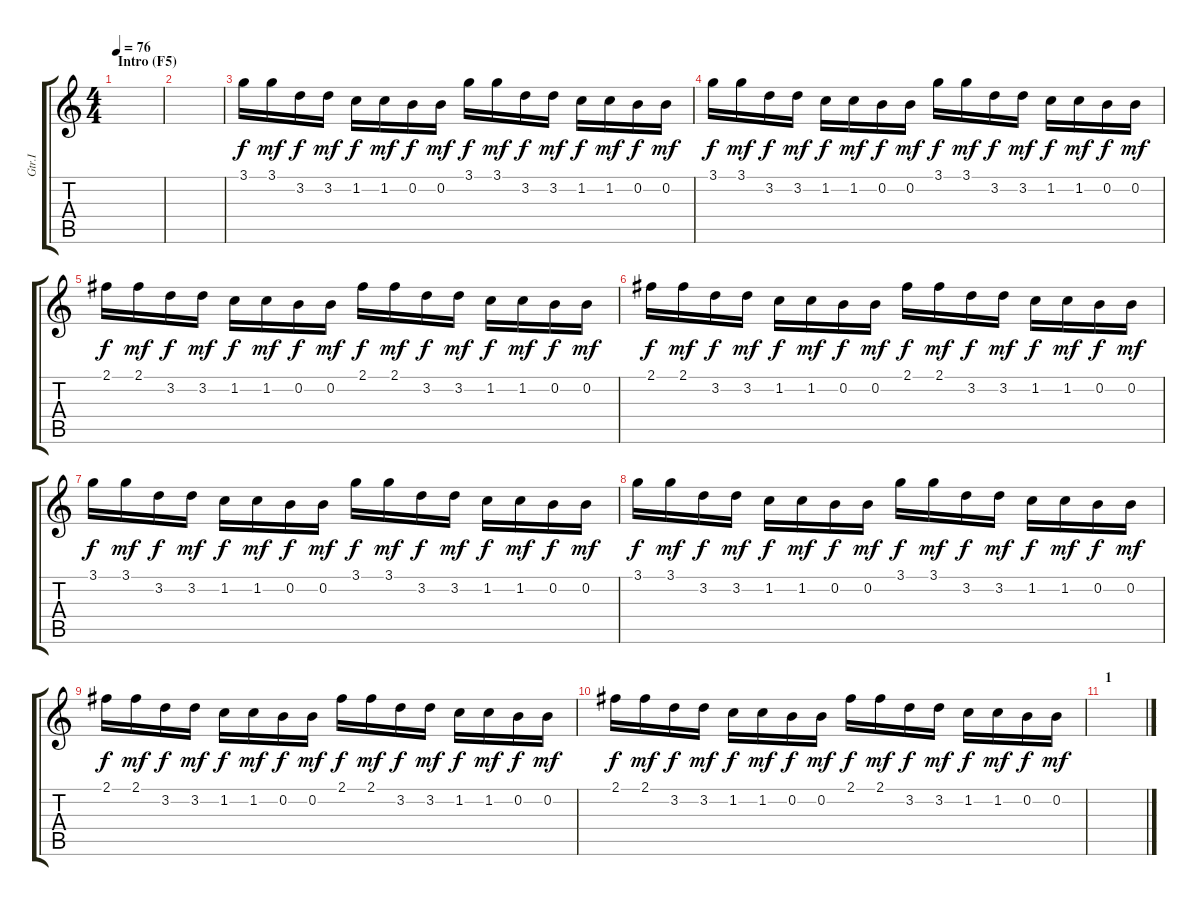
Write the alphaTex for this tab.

\track ("Gtr.I" "Gtr.I") {instrument distortionguitar}
\staff {score tabs}
\tuning (E4 B3 G3 D3 A2 E2) {hide}
\ts (4 4)
\section ("" "Intro (F5)")
\tempo 76
\clef g2
\ks c
|
|
3.1.16 3.1.16{dy mf} 3.2.16{dy f} 3.2.16{dy mf} 1.2.16{dy f} 1.2.16{dy mf} 0.2.16{dy f} 0.2.16{dy mf} 3.1.16{dy f} 3.1.16{dy mf} 3.2.16{dy f} 3.2.16{dy mf} 1.2.16{dy f} 1.2.16{dy mf} 0.2.16{dy f} 0.2.16{dy mf} |
3.1.16{dy f} 3.1.16{dy mf} 3.2.16{dy f} 3.2.16{dy mf} 1.2.16{dy f} 1.2.16{dy mf} 0.2.16{dy f} 0.2.16{dy mf} 3.1.16{dy f} 3.1.16{dy mf} 3.2.16{dy f} 3.2.16{dy mf} 1.2.16{dy f} 1.2.16{dy mf} 0.2.16{dy f} 0.2.16{dy mf} |
2.1.16{dy f} 2.1.16{dy mf} 3.2.16{dy f} 3.2.16{dy mf} 1.2.16{dy f} 1.2.16{dy mf} 0.2.16{dy f} 0.2.16{dy mf} 2.1.16{dy f} 2.1.16{dy mf} 3.2.16{dy f} 3.2.16{dy mf} 1.2.16{dy f} 1.2.16{dy mf} 0.2.16{dy f} 0.2.16{dy mf} |
2.1.16{dy f} 2.1.16{dy mf} 3.2.16{dy f} 3.2.16{dy mf} 1.2.16{dy f} 1.2.16{dy mf} 0.2.16{dy f} 0.2.16{dy mf} 2.1.16{dy f} 2.1.16{dy mf} 3.2.16{dy f} 3.2.16{dy mf} 1.2.16{dy f} 1.2.16{dy mf} 0.2.16{dy f} 0.2.16{dy mf} |
3.1.16{dy f} 3.1.16{dy mf} 3.2.16{dy f} 3.2.16{dy mf} 1.2.16{dy f} 1.2.16{dy mf} 0.2.16{dy f} 0.2.16{dy mf} 3.1.16{dy f} 3.1.16{dy mf} 3.2.16{dy f} 3.2.16{dy mf} 1.2.16{dy f} 1.2.16{dy mf} 0.2.16{dy f} 0.2.16{dy mf} |
3.1.16{dy f} 3.1.16{dy mf} 3.2.16{dy f} 3.2.16{dy mf} 1.2.16{dy f} 1.2.16{dy mf} 0.2.16{dy f} 0.2.16{dy mf} 3.1.16{dy f} 3.1.16{dy mf} 3.2.16{dy f} 3.2.16{dy mf} 1.2.16{dy f} 1.2.16{dy mf} 0.2.16{dy f} 0.2.16{dy mf} |
2.1.16{dy f} 2.1.16{dy mf} 3.2.16{dy f} 3.2.16{dy mf} 1.2.16{dy f} 1.2.16{dy mf} 0.2.16{dy f} 0.2.16{dy mf} 2.1.16{dy f} 2.1.16{dy mf} 3.2.16{dy f} 3.2.16{dy mf} 1.2.16{dy f} 1.2.16{dy mf} 0.2.16{dy f} 0.2.16{dy mf} |
2.1.16{dy f} 2.1.16{dy mf} 3.2.16{dy f} 3.2.16{dy mf} 1.2.16{dy f} 1.2.16{dy mf} 0.2.16{dy f} 0.2.16{dy mf} 2.1.16{dy f} 2.1.16{dy mf} 3.2.16{dy f} 3.2.16{dy mf} 1.2.16{dy f} 1.2.16{dy mf} 0.2.16{dy f} 0.2.16{dy mf} |
\section ("" "1")
